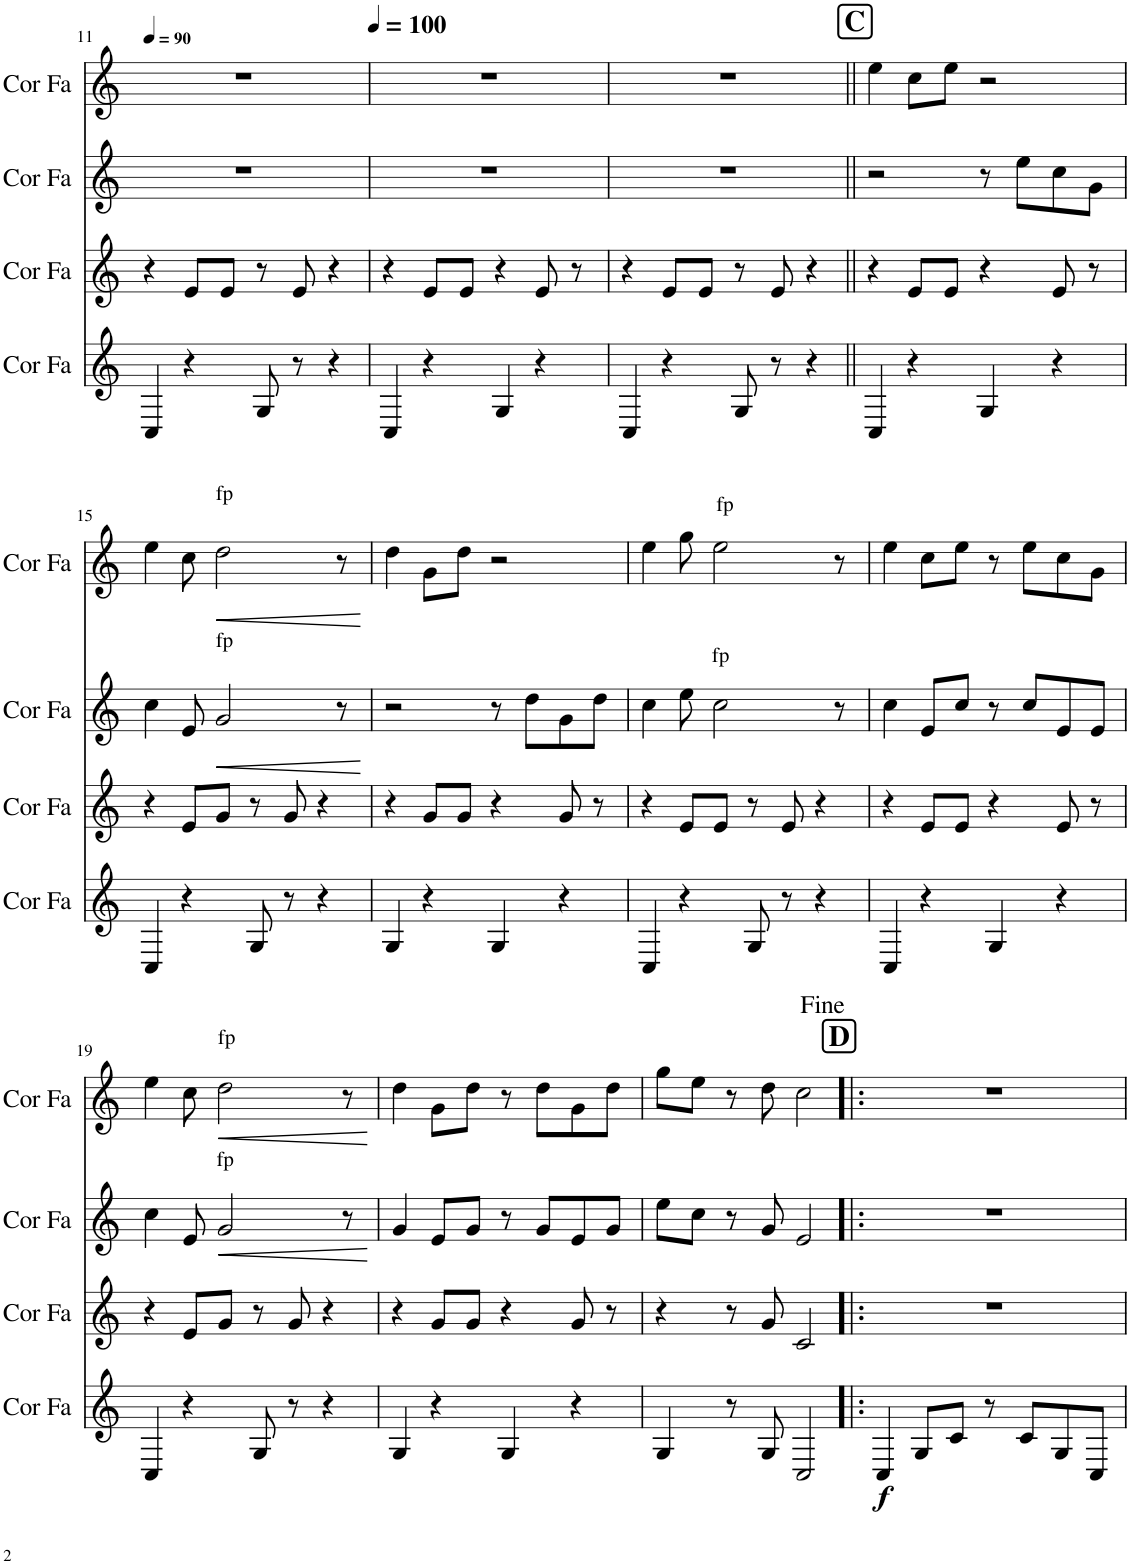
**kern	**dynam	**kern	**kern	**dynam	**kern	**dynam
*part4	*part4	*part3	*part2	*part2	*part1	*part1
*staff4	*staff4	*staff3	*staff2	*staff2	*staff1	*staff1
*I"Cor en Fa	*	*I"Cor en Fa	*I"Cor en Fa	*	*I"Cor en Fa	*
*I'Cor Fa	*	*I'Cor Fa	*I'Cor Fa	*	*I'Cor Fa	*
!!LO:PB:g=z
*clefG2	*	*clefG2	*clefG2	*	*clefG2	*
*Trd4c7	*	*Trd4c7	*Trd4c7	*	*Trd4c7	*
*k[]	*	*k[]	*k[]	*	*k[]	*
*M4/4	*	*M4/4	*M4/4	*	*M4/4	*
*MM90	*	*MM90	*MM90	*	*MM90	*
=11	=11	=11	=11	=11	=11	=11
4C/	.	4r	1r	.	1r	.
4r	.	8e/L	.	.	.	.
.	.	8e/J	.	.	.	.
8G/	.	8r	.	.	.	.
8r	.	8e/	.	.	.	.
4r	.	4r	.	.	.	.
=12	=12	=12	=12	=12	=12	=12
*	*	*	*	*	*MM100	*
4C/	.	4r	1r	.	1r	.
4r	.	8e/L	.	.	.	.
.	.	8e/J	.	.	.	.
4G/	.	4r	.	.	.	.
4r	.	8e/	.	.	.	.
.	.	8r	.	.	.	.
=13	=13	=13	=13	=13	=13	=13
4C/	.	4r	1r	.	1r	.
4r	.	8e/L	.	.	.	.
.	.	8e/J	.	.	.	.
8G/	.	8r	.	.	.	.
8r	.	8e/	.	.	.	.
4r	.	4r	.	.	.	.
!!LO:REH:place=s1:a:B:cj:fs=14:t=C
=14||	=14||	=14||	=14||	=14||	=14||	=14||
4C/	.	4r	2r	.	4ee\	.
4r	.	8e/L	.	.	8cc\L	.
.	.	8e/J	.	.	8ee\J	.
4G/	.	4r	8r	.	2r	.
.	.	.	8ee\L	.	.	.
4r	.	8e/	8cc\	.	.	.
.	.	8r	8g\J	.	.	.
!!LO:LB:g=z
=15	=15	=15	=15	=15	=15	=15
4C/	.	4r	4cc\	.	4ee\	.
4r	.	8e/L	8e/	.	8cc\	.
!	!	!	!	!	!LO:TX:a:t=fp	!
!	!	!	!LO:TX:a:t=fp	!	!	!
!	!	!	!	!LO:HP:b	!	!LO:HP:b
.	.	8g/J	2g/	<	2dd\	<
8G/	.	8r	.	.	.	.
8r	.	8g/	.	.	.	.
4r	.	4r	.	.	.	.
.	.	.	8r	.	8r	.
.	.	.	.	[	.	[
=16	=16	=16	=16	=16	=16	=16
4G/	.	4r	2r	.	4dd\	.
4r	.	8g/L	.	.	8g\L	.
.	.	8g/J	.	.	8dd\J	.
4G/	.	4r	8r	.	2r	.
.	.	.	8dd\L	.	.	.
4r	.	8g/	8g\	.	.	.
.	.	8r	8dd\J	.	.	.
=17	=17	=17	=17	=17	=17	=17
4C/	.	4r	4cc\	.	4ee\	.
4r	.	8e/L	8ee\	.	8gg\	.
!	!	!	!	!	!LO:TX:a:t=fp	!
!	!	!	!LO:TX:a:t=fp	!	!	!
.	.	8e/J	2cc\	.	2ee\	.
8G/	.	8r	.	.	.	.
8r	.	8e/	.	.	.	.
4r	.	4r	.	.	.	.
.	.	.	8r	.	8r	.
=18	=18	=18	=18	=18	=18	=18
4C/	.	4r	4cc\	.	4ee\	.
4r	.	8e/L	8e/L	.	8cc\L	.
.	.	8e/J	8cc/J	.	8ee\J	.
4G/	.	4r	8r	.	8r	.
.	.	.	8cc/L	.	8ee\L	.
4r	.	8e/	8e/	.	8cc\	.
.	.	8r	8e/J	.	8g\J	.
!!LO:LB:g=z
=19	=19	=19	=19	=19	=19	=19
4C/	.	4r	4cc\	.	4ee\	.
4r	.	8e/L	8e/	.	8cc\	.
!	!	!	!	!	!LO:TX:a:t=fp	!
!	!	!	!LO:TX:a:t=fp	!	!	!
!	!	!	!	!LO:HP:b	!	!LO:HP:b
.	.	8g/J	2g/	<	2dd\	<
8G/	.	8r	.	.	.	.
8r	.	8g/	.	.	.	.
4r	.	4r	.	.	.	.
.	.	.	8r	.	8r	.
.	.	.	.	[	.	[
=20	=20	=20	=20	=20	=20	=20
4G/	.	4r	4g/	.	4dd\	.
4r	.	8g/L	8e/L	.	8g\L	.
.	.	8g/J	8g/J	.	8dd\J	.
4G/	.	4r	8r	.	8r	.
.	.	.	8g/L	.	8dd\L	.
4r	.	8g/	8e/	.	8g\	.
.	.	8r	8g/J	.	8dd\J	.
=21	=21	=21	=21	=21	=21	=21
4G/	.	4r	8ee\L	.	8gg\L	.
.	.	.	8cc\J	.	8ee\J	.
8r	.	8r	8r	.	8r	.
8G/	.	8g/	8g/	.	8dd\	.
2C/	.	2c/	2e/	.	2cc\	.
!!LO:REH:place=s1:a:B:cj:fs=14:t=D
=22!|:	=22!|:	=22!|:	=22!|:	=22!|:	=22!|:	=22!|:
!	!LO:DY:b	!	!	!	!	!
4C/	f	1r	1r	.	1r	.
8G/L	.	.	.	.	.	.
8c/J	.	.	.	.	.	.
8r	.	.	.	.	.	.
8c/L	.	.	.	.	.	.
8G/	.	.	.	.	.	.
8C/J	.	.	.	.	.	.
=	=	=	=	=	=	=
*-	*-	*-	*-	*-	*-	*-
